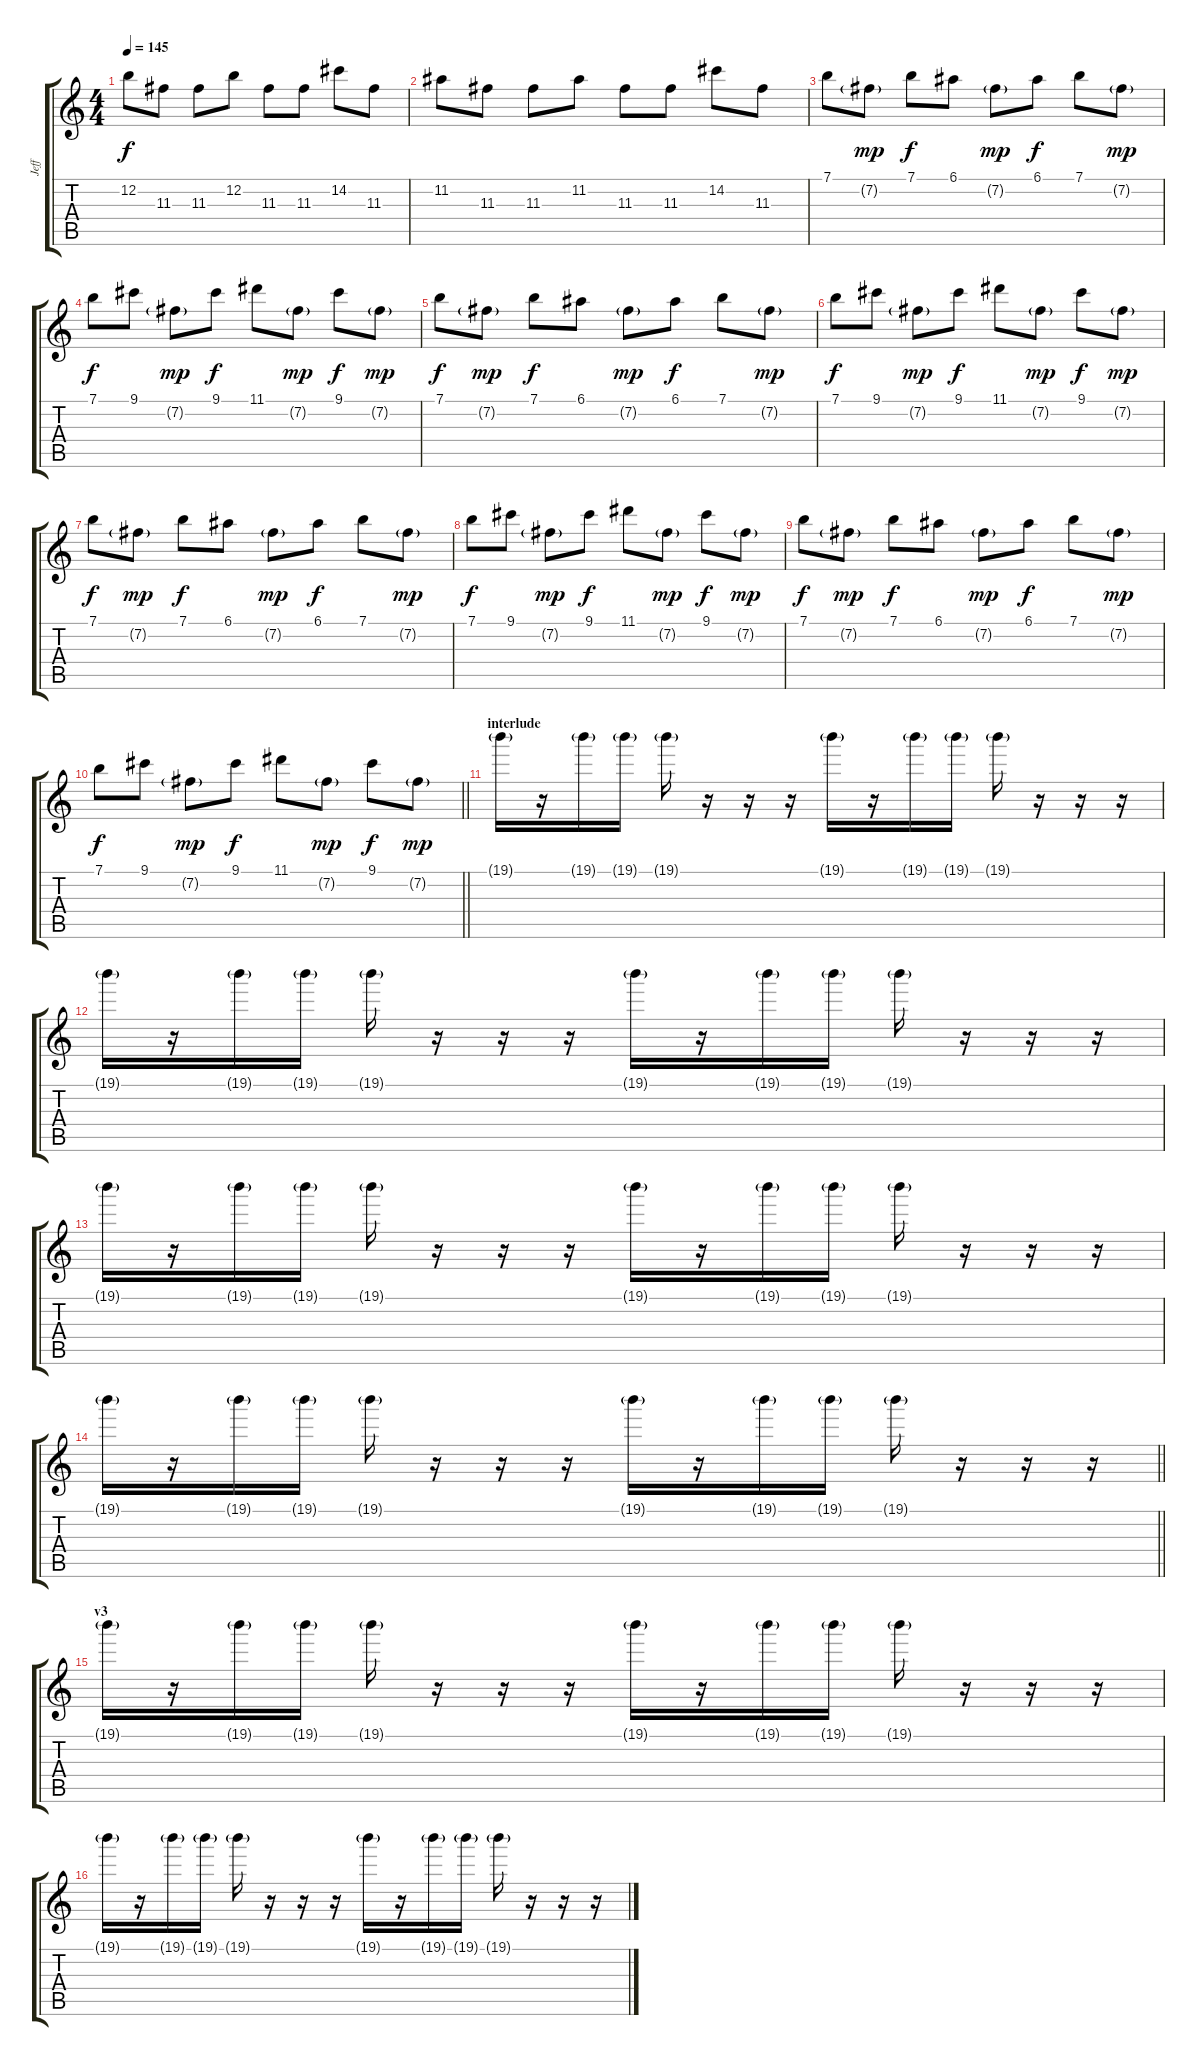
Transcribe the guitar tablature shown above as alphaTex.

\track ("Jeff" "Jeff") {instrument distortionguitar}
\staff {score tabs}
\tuning (E4 B3 G3 D3 A2 E2) {hide}
\ts (4 4)
\tempo 145
\clef g2
\ks c
12.2.8{dy f} 11.3.8 11.3.8 12.2.8 11.3.8 11.3.8 14.2.8 11.3.8 |
11.2.8 11.3.8 11.3.8 11.2.8 11.3.8 11.3.8 14.2.8 11.3.8 |
7.1.8 7.2{g}.8{dy mp} 7.1.8{dy f} 6.1.8 7.2{g}.8{dy mp} 6.1.8{dy f} 7.1.8 7.2{g}.8{dy mp} |
7.1.8{dy f} 9.1.8 7.2{g}.8{dy mp} 9.1.8{dy f} 11.1.8 7.2{g}.8{dy mp} 9.1.8{dy f} 7.2{g}.8{dy mp} |
7.1.8{dy f} 7.2{g}.8{dy mp} 7.1.8{dy f} 6.1.8 7.2{g}.8{dy mp} 6.1.8{dy f} 7.1.8 7.2{g}.8{dy mp} |
7.1.8{dy f} 9.1.8 7.2{g}.8{dy mp} 9.1.8{dy f} 11.1.8 7.2{g}.8{dy mp} 9.1.8{dy f} 7.2{g}.8{dy mp} |
7.1.8{dy f} 7.2{g}.8{dy mp} 7.1.8{dy f} 6.1.8 7.2{g}.8{dy mp} 6.1.8{dy f} 7.1.8 7.2{g}.8{dy mp} |
7.1.8{dy f} 9.1.8 7.2{g}.8{dy mp} 9.1.8{dy f} 11.1.8 7.2{g}.8{dy mp} 9.1.8{dy f} 7.2{g}.8{dy mp} |
7.1.8{dy f} 7.2{g}.8{dy mp} 7.1.8{dy f} 6.1.8 7.2{g}.8{dy mp} 6.1.8{dy f} 7.1.8 7.2{g}.8{dy mp} |
\barLineRight lightlight
7.1.8{dy f} 9.1.8 7.2{g}.8{dy mp} 9.1.8{dy f} 11.1.8 7.2{g}.8{dy mp} 9.1.8{dy f} 7.2{g}.8{dy mp} |
\section ("" "interlude")
19.1{g}.16 r.16 19.1{g}.16 19.1{g}.16 19.1{g}.16 r.16 r.16 r.16 19.1{g}.16 r.16 19.1{g}.16 19.1{g}.16 19.1{g}.16 r.16 r.16 r.16 |
19.1{g}.16 r.16 19.1{g}.16 19.1{g}.16 19.1{g}.16 r.16 r.16 r.16 19.1{g}.16 r.16 19.1{g}.16 19.1{g}.16 19.1{g}.16 r.16 r.16 r.16 |
19.1{g}.16 r.16 19.1{g}.16 19.1{g}.16 19.1{g}.16 r.16 r.16 r.16 19.1{g}.16 r.16 19.1{g}.16 19.1{g}.16 19.1{g}.16 r.16 r.16 r.16 |
\barLineRight lightlight
19.1{g}.16 r.16 19.1{g}.16 19.1{g}.16 19.1{g}.16 r.16 r.16 r.16 19.1{g}.16 r.16 19.1{g}.16 19.1{g}.16 19.1{g}.16 r.16 r.16 r.16 |
\section ("" "v3")
19.1{g}.16 r.16 19.1{g}.16 19.1{g}.16 19.1{g}.16 r.16 r.16 r.16 19.1{g}.16 r.16 19.1{g}.16 19.1{g}.16 19.1{g}.16 r.16 r.16 r.16 |
19.1{g}.16 r.16 19.1{g}.16 19.1{g}.16 19.1{g}.16 r.16 r.16 r.16 19.1{g}.16 r.16 19.1{g}.16 19.1{g}.16 19.1{g}.16 r.16 r.16 r.16
